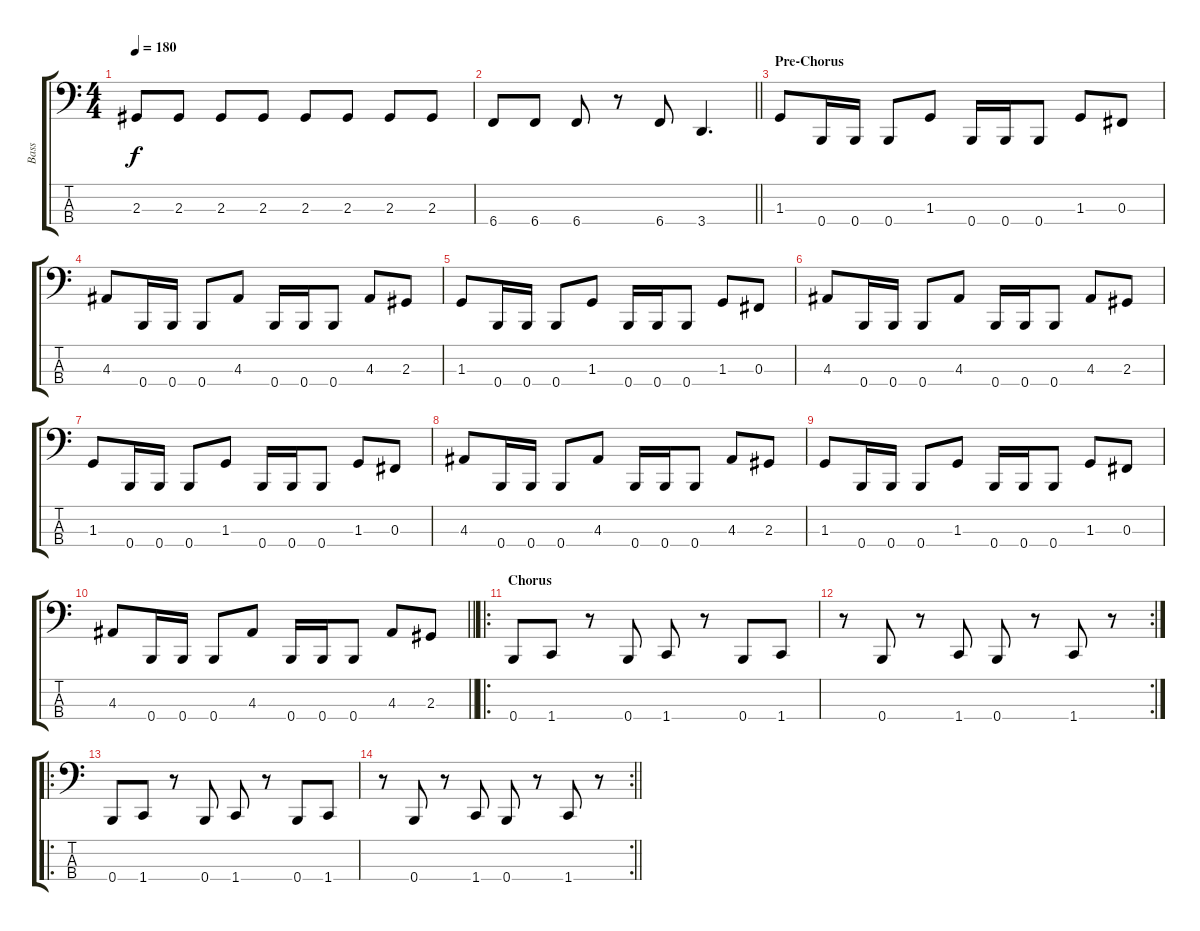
\track ("Bass" "Bass") {instrument electricbasspick}
\staff {score tabs}
\tuning (E2 B1 Gb1 B0) {hide}
\ts (4 4)
\tempo 180
\clef f4
\ks c
2.3.8{dy f} 2.3.8 2.3.8 2.3.8 2.3.8 2.3.8 2.3.8 2.3.8 |
\barLineRight lightlight
6.4.8 6.4.8 6.4.8 r.8 6.4.8 3.4.4{d} |
\section ("" "Pre-Chorus")
1.3.8 0.4.16 0.4.16 0.4.8 1.3.8 0.4.16 0.4.16 0.4.8 1.3.8 0.3.8 |
4.3.8 0.4.16 0.4.16 0.4.8 4.3.8 0.4.16 0.4.16 0.4.8 4.3.8 2.3.8 |
1.3.8 0.4.16 0.4.16 0.4.8 1.3.8 0.4.16 0.4.16 0.4.8 1.3.8 0.3.8 |
4.3.8 0.4.16 0.4.16 0.4.8 4.3.8 0.4.16 0.4.16 0.4.8 4.3.8 2.3.8 |
1.3.8 0.4.16 0.4.16 0.4.8 1.3.8 0.4.16 0.4.16 0.4.8 1.3.8 0.3.8 |
4.3.8 0.4.16 0.4.16 0.4.8 4.3.8 0.4.16 0.4.16 0.4.8 4.3.8 2.3.8 |
1.3.8 0.4.16 0.4.16 0.4.8 1.3.8 0.4.16 0.4.16 0.4.8 1.3.8 0.3.8 |
\barLineRight lightlight
4.3.8 0.4.16 0.4.16 0.4.8 4.3.8 0.4.16 0.4.16 0.4.8 4.3.8 2.3.8 |
\ro
\section ("" "Chorus")
0.4.8 1.4.8 r.8 0.4.8 1.4.8 r.8 0.4.8 1.4.8 |
\rc 2
r.8 0.4.8 r.8 1.4.8 0.4.8 r.8 1.4.8 r.8 |
\ro
0.4.8 1.4.8 r.8 0.4.8 1.4.8 r.8 0.4.8 1.4.8 |
\rc 2
\barLineRight lightlight
r.8 0.4.8 r.8 1.4.8 0.4.8 r.8 1.4.8 r.8
